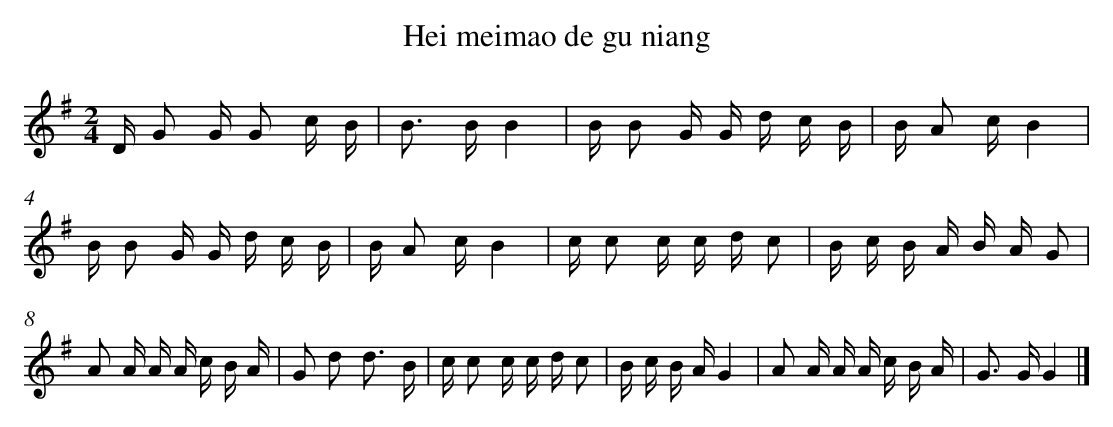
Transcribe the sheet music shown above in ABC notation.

X:1
T: Hei meimao de gu niang
L: 1/16
M: 2/4
K: G
D G2 G G2 c B [I:setbarnb 1]|
B2> B2B4 |
B B2 G G d c B |
B A2 cB4 |
B B2 G G d c B |
B A2 cB4 |
c c2 c c d c2 |
B c B A B A G2 |
A2 A A A c B A |
G2 d2 d3 B |
c c2 c c d c2 |
B c B AG4 |
A2 A A A c B A |
G2> G2G4 |]
